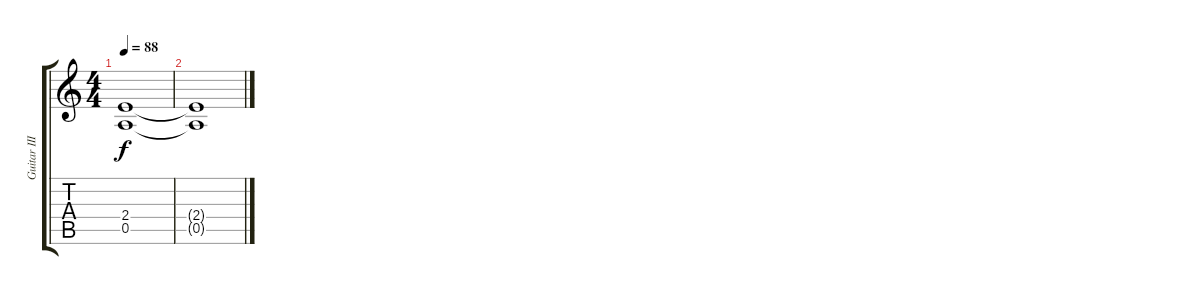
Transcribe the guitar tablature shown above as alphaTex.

\track ("Guitar III" "Guitar III") {instrument overdrivenguitar}
\staff {score tabs}
\tuning (E4 B3 G3 D3 A2 E2) {hide}
\ts (4 4)
\tempo 88
\clef g2
\ks c
(2.4{t} 0.5{t}).1{dy f} |
(2.4{t} 0.5{t}).1
